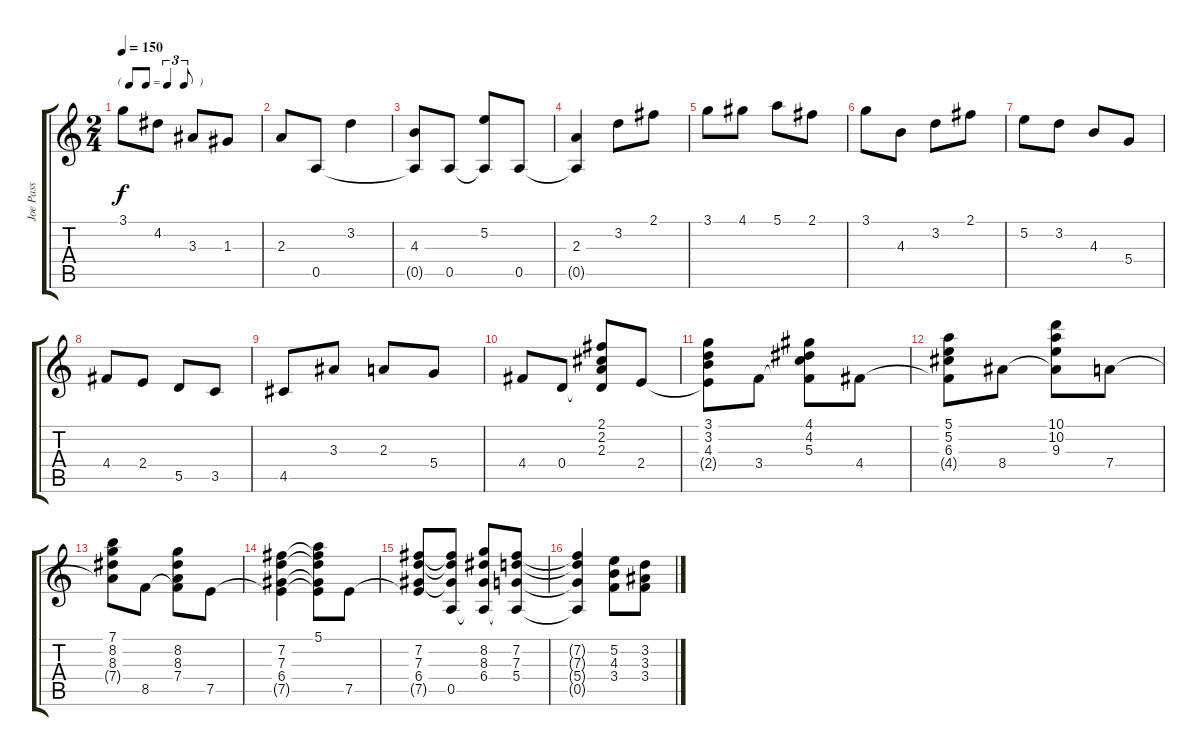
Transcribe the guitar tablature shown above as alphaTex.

\track ("Joe Pass" "Joe Pass") {instrument acousticguitarsteel}
\staff {score tabs}
\tuning (E4 B3 G3 D3 A2 E2) {hide}
\ts (2 4)
\tf triplet8th
\tempo 150
\clef g2
\ks c
3.1.8{dy f} 4.2.8 3.3.8 1.3.8 |
2.3.8 0.5.8 3.2.4 |
(4.3 0.5{t}).8 0.5.8 (5.2 0.5{t}).8 0.5.8 |
(2.3 0.5{t}).4 3.2.8 2.1.8 |
3.1.8 4.1.8 5.1.8 2.1.8 |
3.1.8 4.3.8 3.2.8 2.1.8 |
5.2.8 3.2.8 4.3.8 5.4.8 |
4.4.8 2.4.8 5.5.8 3.5.8 |
4.5.8 3.3.8 2.3.8 5.4.8 |
4.4.8 0.4.8 (2.1 2.2 2.3 0.4{t}).8 2.4.8 |
(3.1 3.2 4.3 2.4{t}).8 3.4.8 (4.1 4.2 5.3 3.4{t}).8 4.4.8 |
(5.1 5.2 6.3 4.4{t}).8 8.4.8 (10.1 10.2 9.3 8.4{t}).8 7.4.8 |
(7.1 8.2 8.3 7.4{t}).8 8.5.8 (8.2 8.3 7.4 8.5{t}).8 7.5.8 |
(7.2 7.3 6.4 7.5{t}).4 (5.1 7.2{t} 7.3{t} 6.4{t} 7.5{t}).8 7.5.8 |
(7.2 7.3 6.4 7.5{t}).8 (7.2{t} 7.3{t} 6.4{t} 0.5).8 (8.2 8.3 6.4 0.5{t}).8 (7.2 7.3 5.4 0.5{t}).8 |
(7.2{t} 7.3{t} 5.4{t} 0.5{t}).4 (5.2 4.3 3.4).8 (3.2 3.3 3.4).8
